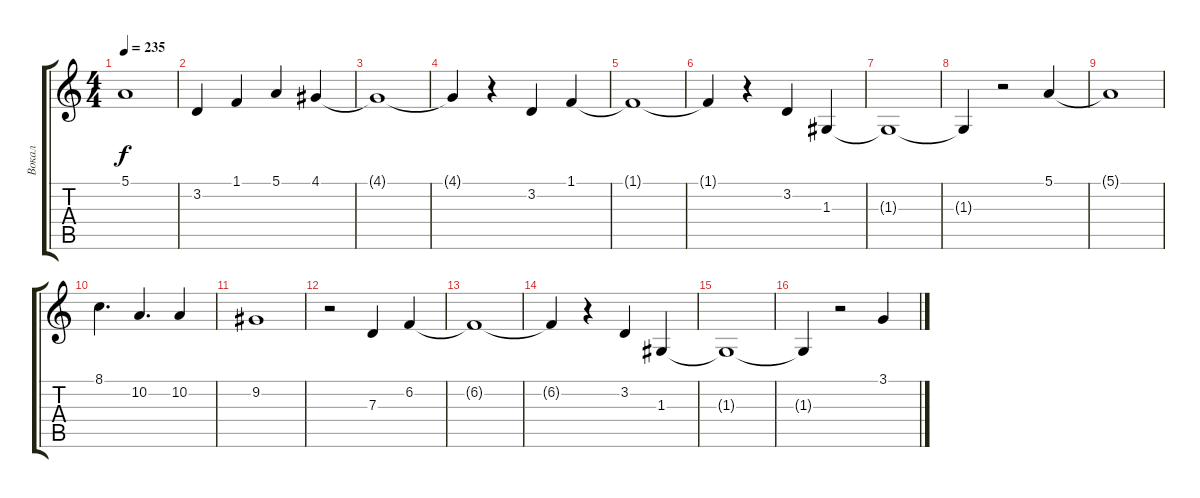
\track ("Вокал" "Вокал") {instrument lead6voice}
\staff {score tabs}
\tuning (E4 B3 G3 D3 A2 E2) {hide}
\ts (4 4)
\tempo 235
\clef g2
\ks c
5.1.1{dy f} |
3.2.4 1.1.4 5.1.4 4.1.4 |
4.1{t}.1 |
4.1{t}.4 r.4 3.2.4 1.1.4 |
1.1{t}.1 |
1.1{t}.4 r.4 3.2.4 1.3.4 |
1.3{t}.1 |
1.3{t}.4 r.2 5.1.4 |
5.1{t}.1 |
8.1.4{d} 10.2.4{d} 10.2.4 |
9.2.1 |
r.2 7.3.4 6.2.4 |
6.2{t}.1 |
6.2{t}.4 r.4 3.2.4 1.3.4 |
1.3{t}.1 |
1.3{t}.4 r.2 3.1.4
